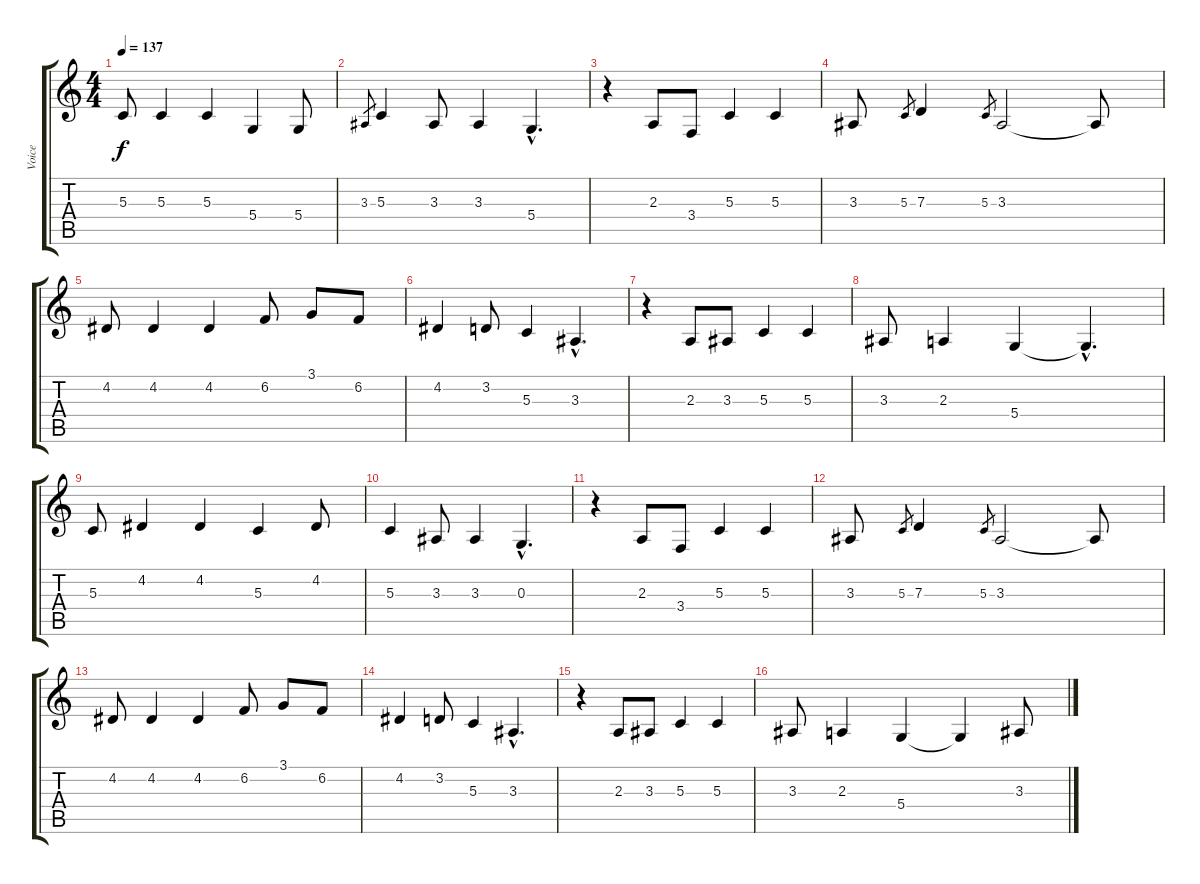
\track ("Voice" "Voice") {instrument oboe}
\staff {score tabs}
\tuning (E4 B3 G3 D3 A2 E2) {hide}
\ts (4 4)
\tempo 137
\clef g2
\ks c
5.3.8{dy f} 5.3.4 5.3.4 5.4.4 5.4.8 |
3.3.8{gr} 5.3.4 3.3.8 3.3.4 5.4{hac}.4{d} |
r.4 2.3.8 3.4.8 5.3.4 5.3.4 |
3.3.8 5.3.8{gr} 7.3.4 5.3.8{gr} 3.3.2 3.3{t}.8 |
4.2.8 4.2.4 4.2.4 6.2.8 3.1.8 6.2.8 |
4.2.4 3.2.8 5.3.4 3.3{hac}.4{d} |
r.4 2.3.8 3.3.8 5.3.4 5.3.4 |
3.3.8 2.3.4 5.4.4 5.4{hac t}.4{d} |
5.3.8 4.2.4 4.2.4 5.3.4 4.2.8 |
5.3.4 3.3.8 3.3.4 0.3{hac}.4{d} |
r.4 2.3.8 3.4.8 5.3.4 5.3.4 |
3.3.8 5.3.8{gr} 7.3.4 5.3.8{gr} 3.3.2 3.3{t}.8 |
4.2.8 4.2.4 4.2.4 6.2.8 3.1.8 6.2.8 |
4.2.4 3.2.8 5.3.4 3.3{hac}.4{d} |
r.4 2.3.8 3.3.8 5.3.4 5.3.4 |
3.3.8 2.3.4 5.4.4 5.4{t}.4 3.3.8
